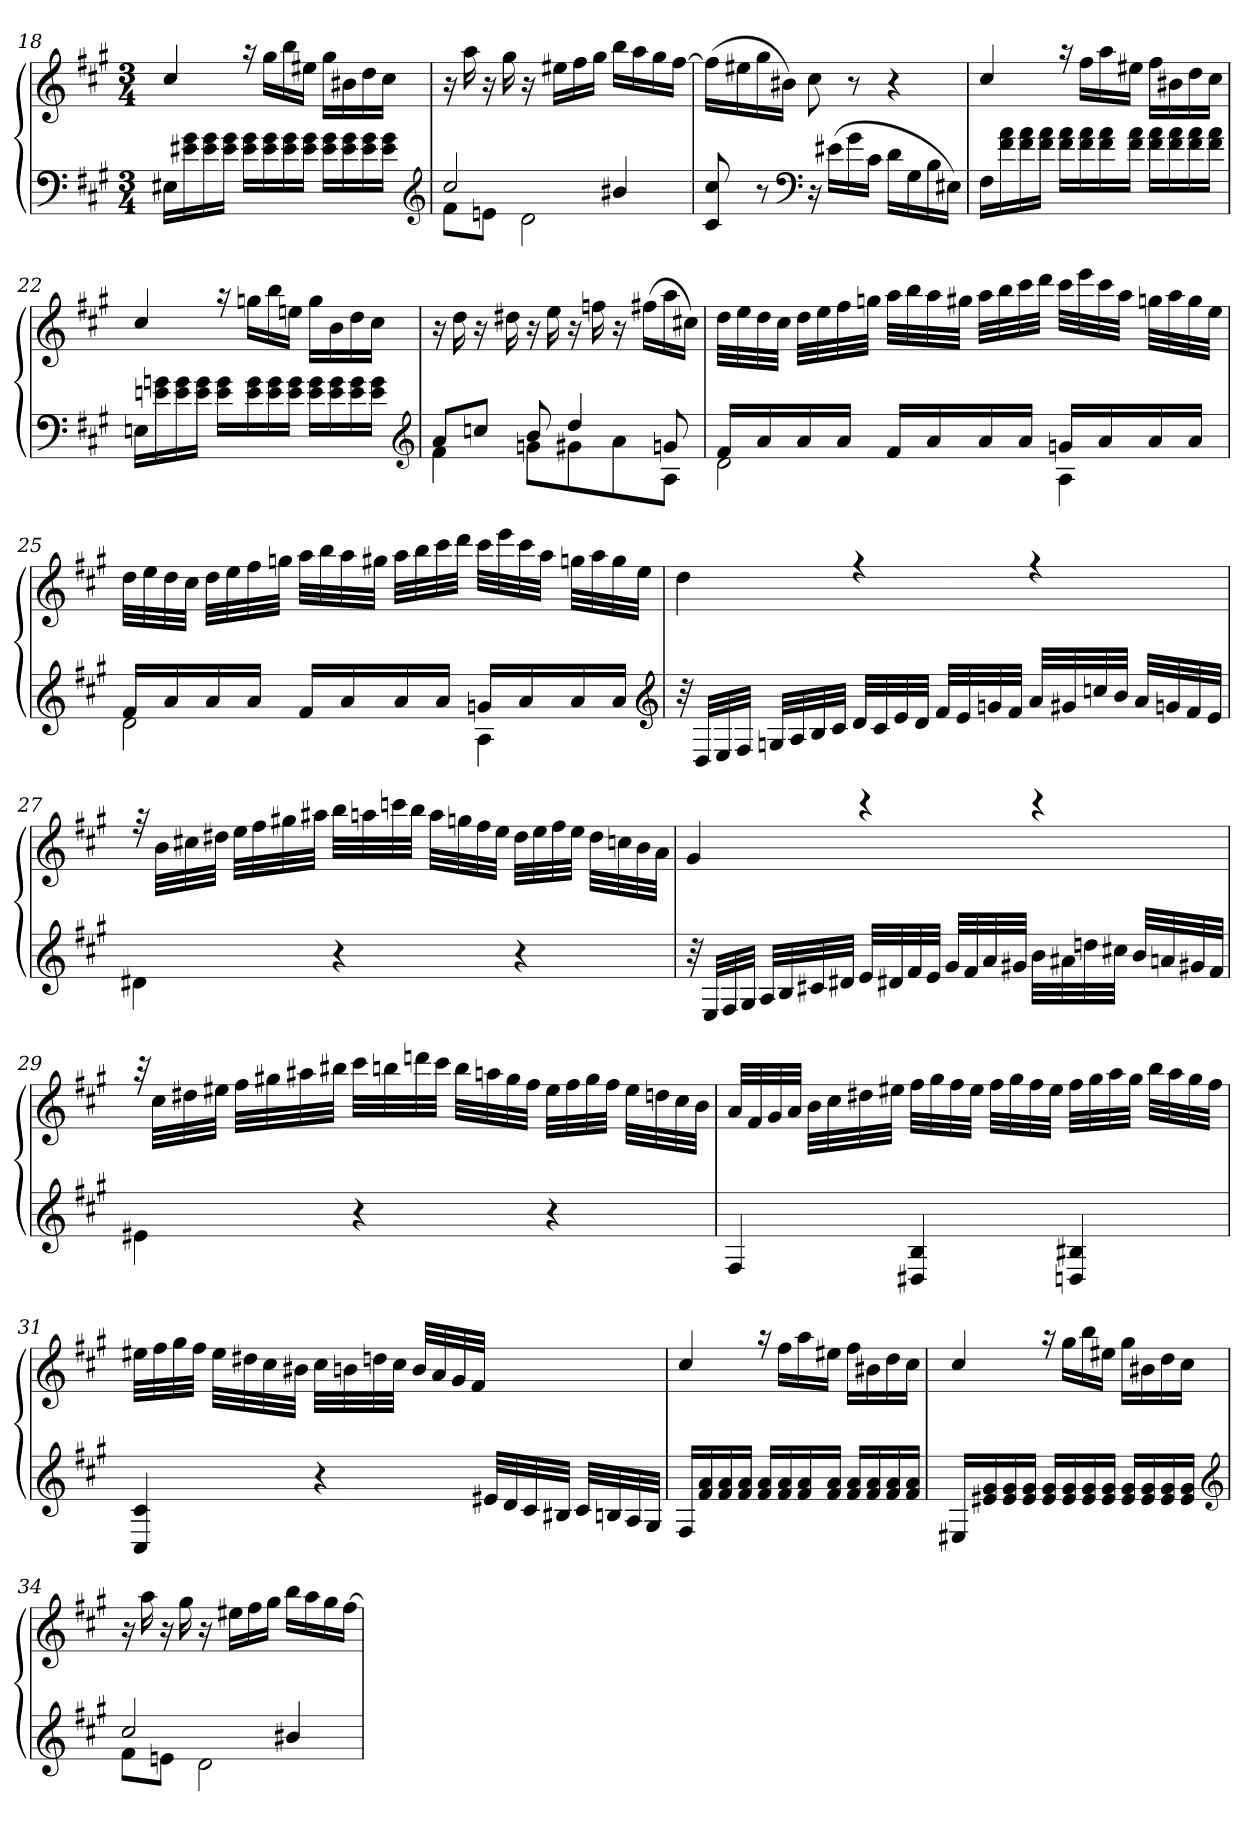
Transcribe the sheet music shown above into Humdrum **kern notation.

**kern	**kern
*part1	*part1
*staff2	*staff1
*clefF4	*clefG2
*k[f#c#g#]	*k[f#c#g#]
*A:	*A:
*M3/4	*M3/4
=18	=18
16E#XLL	4cc#/
16g# 16e#X	.
16g# 16e#	.
16g# 16e#JJ	.
16g# 16e#LL	16raa
16g# 16e#	16gg#LL
16g# 16e#	16bb
16g# 16e#JJ	16ee#XJJ
16g# 16e#LL	16gg#LL
16g# 16e#	16b#X
16g# 16e#	16dd
16g# 16e#JJ	16cc#JJ
*clefG2	*
=19	=19
*^	*
2cc#	8f#L	16r
.	.	16aa
.	8enJ	16r
.	.	16gg#
.	2d	16r
.	.	16ee#XLL
.	.	16ff#
.	.	16gg#JJ
4b#X	.	16bbLL
.	.	16aa
.	.	16gg#
.	.	[16ff#JJ
*v	*v	*
!!LO:PB:g=z
=20	=20
8cc# 8c#	(16ff#LL]
.	16ee#X
8r	16gg#
.	16b#XJJ)
*clefF4	*
16r	8cc#
(16e#XLL	.
16g#	8r
16c#JJ	.
16dLL	4r
16G#	.
16B	.
16E#XJJ)	.
=21	=21
16F#LL	4cc#/
16a 16f#	.
16a 16f#	.
16a 16f#JJ	.
16a 16f#LL	16raa
16a 16f#	16ff#LL
16a 16f#	16aa
16a 16f#JJ	16ee#XJJ
16a 16f#LL	16ff#LL
16a 16f#	16b#X
16a 16f#	16dd
16a 16f#JJ	16cc#JJ
=22	=22
16EnLL	4cc#/
16gn 16en	.
16g 16e	.
16g 16eJJ	.
16g 16eLL	16raa
16g 16e	16ggnLL
16g 16e	16bb
16g 16eJJ	16eenJJ
16g 16eLL	16ggLL
16g 16e	16b
16g 16e	16dd
16g 16eJJ	16cc#JJ
*clefG2	*
=23	=23
*^	*
8aL	4f#	16r
.	.	16dd
8ccnJ	.	16r
.	.	16dd#X
8b	8gnL	16r
.	.	16ee
4dd	8g#X	16r
.	.	16ffn
.	8a	16r
.	.	(16ff#XLL
8gn	8AJ	16aa
.	.	16cc#XJJ)
!!LO:LB:g=z
=24	=24	=24
16f#LL	2d	32ddLLL
.	.	32ee
16a	.	32dd
.	.	32cc#JJJ
16a	.	32ddLLL
.	.	32ee
16aJJ	.	32ff#
.	.	32ggnJJJ
16f#LL	.	32aaLLL
.	.	32bb
16a	.	32aa
.	.	32gg#XJJJ
16a	.	32aaLLL
.	.	32bb
16aJJ	.	32ccc#
.	.	32dddJJJ
16gnLL	4A	32ccc#LLL
.	.	32eee
16a	.	32ccc#
.	.	32aaJJJ
16a	.	32ggnLLL
.	.	32aa
16aJJ	.	32gg
.	.	32eeJJJ
=25	=25	=25
16f#LL	2d	32ddLLL
.	.	32ee
16a	.	32dd
.	.	32cc#JJJ
16a	.	32ddLLL
.	.	32ee
16aJJ	.	32ff#
.	.	32ggnJJJ
16f#LL	.	32aaLLL
.	.	32bb
16a	.	32aa
.	.	32gg#XJJJ
16a	.	32aaLLL
.	.	32bb
16aJJ	.	32ccc#
.	.	32dddJJJ
16gnLL	4A	32ccc#LLL
.	.	32eee
16a	.	32ccc#
.	.	32aaJJJ
16a	.	32ggnLLL
.	.	32aa
16aJJ	.	32gg
.	.	32eeJJJ
*v	*v	*
*clefG2	*
!!LO:LB:g=z
=26	=26
32r	4dd
32DLLL	.
32E	.
32F#JJJ	.
32GnLLL	.
32A	.
32B	.
32c#JJJ	.
32dLLL	4rff
32c#	.
32e	.
32dJJJ	.
32f#LLL	.
32e	.
32gn	.
32f#JJJ	.
32aLLL	4rff
32g#X	.
32ccn	.
32bJJJ	.
32aLLL	.
32gn	.
32f#	.
32eJJJ	.
=27	=27
4d#X\	32rff
.	32bLLL
.	32cc#X
.	32dd#XJJJ
.	32eeLLL
.	32ff#
.	32gg#X
.	32aa#XJJJ
4r	32bbLLL
.	32aan
.	32cccn
.	32bbJJJ
.	32aaLLL
.	32ggn
.	32ff#
.	32eeJJJ
4r	32dd#LLL
.	32ee
.	32ff#
.	32eeJJJ
.	32dd#LLL
.	32ccn
.	32b
.	32aJJJ
!!LO:LB:g=z
=28	=28
32r	4g#
32ELLL	.
32F#	.
32G#JJJ	.
32ALLL	.
32B	.
32c#X	.
32d#XJJJ	.
32eLLL	4rbb
32d#X	.
32f#	.
32eJJJ	.
32g#LLL	.
32f#	.
32a	.
32g#XJJJ	.
32bLLL	4rbb
32a#X	.
32ddn	.
32cc#XJJJ	.
32bLLL	.
32an	.
32g#X	.
32f#JJJ	.
=29	=29
4e#X\	32rgg
.	32cc#LLL
.	32dd#X
.	32ee#XJJJ
.	32ff#LLL
.	32gg#X
.	32aa#X
.	32bb#XJJJ
4r	32ccc#LLL
.	32bbn
.	32dddn
.	32ccc#JJJ
.	32bbLLL
.	32aan
.	32gg#
.	32ff#JJJ
4r	32ee#LLL
.	32ff#
.	32gg#
.	32ff#JJJ
.	32ee#LLL
.	32ddn
.	32cc#
.	32bJJJ
!!LO:LB:g=z
=30	=30
4F#	32aLLL
.	32f#
.	32g#
.	32aJJJ
.	32bLLL
.	32cc#
.	32dd#X
.	32ee#XJJJ
4B 4D#X	32ff#LLL
.	32gg#
.	32ff#
.	32ee#JJJ
.	32ff#LLL
.	32gg#
.	32ff#
.	32ee#JJJ
4B#X 4Dn	32ff#LLL
.	32gg#
.	32aa
.	32gg#JJJ
.	32bbLLL
.	32aa
.	32gg#
.	32ff#JJJ
=31	=31
4c# 4C#	32ee#XLLL
.	32ff#
.	32gg#
.	32ff#JJJ
.	32ee#LLL
.	32dd#X
.	32cc#
.	32b#XJJJ
4r	32cc#LLL
.	32bn
.	32ddn
.	32cc#JJJ
.	32bLLL
.	32a
.	32g#
.	32f#JJJ
32e#XLLL	4ryy
32d	.
32c#	.
32B#XJJJ	.
32c#LLL	.
32Bn	.
32A	.
32G#JJJ	.
!!LO:PB:g=z
=32	=32
16F#LL	4cc#/
16a 16f#	.
16a 16f#	.
16a 16f#JJ	.
16a 16f#LL	16raa
16a 16f#	16ff#LL
16a 16f#	16aa
16a 16f#JJ	16ee#XJJ
16a 16f#LL	16ff#LL
16a 16f#	16b#X
16a 16f#	16dd
16a 16f#JJ	16cc#JJ
=33	=33
16E#XLL	4cc#/
16g# 16e#X	.
16g# 16e#	.
16g# 16e#JJ	.
16g# 16e#LL	16raa
16g# 16e#	16gg#LL
16g# 16e#	16bb
16g# 16e#JJ	16ee#XJJ
16g# 16e#LL	16gg#LL
16g# 16e#	16b#X
16g# 16e#	16dd
16g# 16e#JJ	16cc#JJ
*clefG2	*
=34	=34
*^	*
2cc#	8f#L	16r
.	.	16aa
.	8enJ	16r
.	.	16gg#
.	2d	16r
.	.	16ee#XLL
.	.	16ff#
.	.	16gg#JJ
4b#X	.	16bbLL
.	.	16aa
.	.	16gg#
.	.	[16ff#JJ
*v	*v	*
=	=
*-	*-
